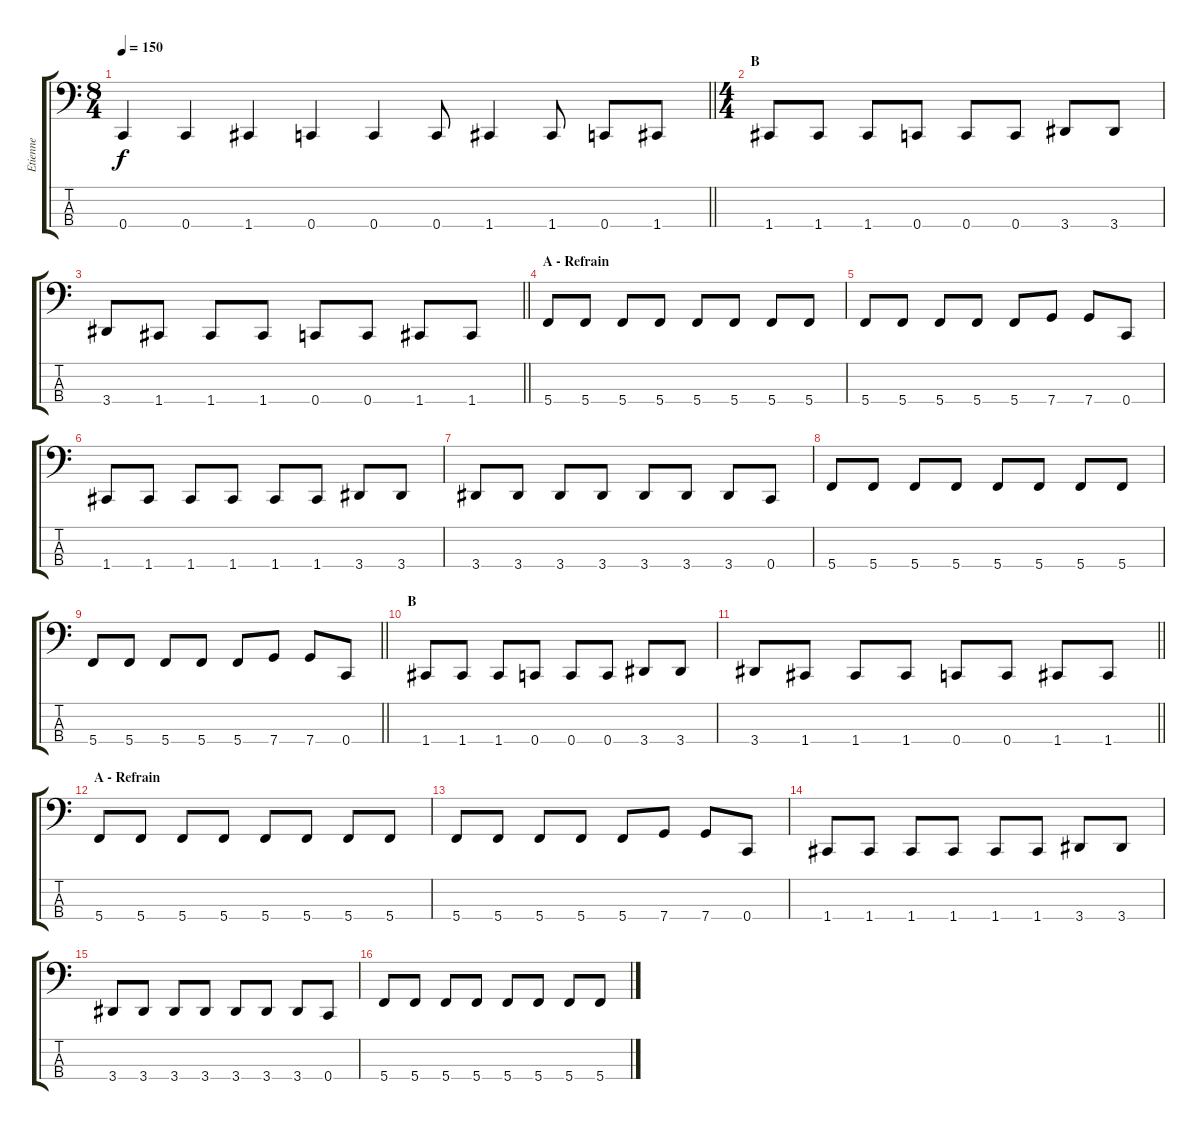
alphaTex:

\track ("Etienne" "Etienne") {instrument electricbassfinger}
\staff {score tabs}
\tuning (F2 C2 G1 C1) {hide}
\ts (8 4)
\tempo 150
\clef f4
\barLineRight lightlight
\ks c
0.4.4{dy f} 0.4.4 1.4.4 0.4.4 0.4.4 0.4.8 1.4.4 1.4.8 0.4.8 1.4.8 |
\ts (4 4)
\section ("" "B")
1.4.8 1.4.8 1.4.8 0.4.8 0.4.8 0.4.8 3.4.8 3.4.8 |
\barLineRight lightlight
3.4.8 1.4.8 1.4.8 1.4.8 0.4.8 0.4.8 1.4.8 1.4.8 |
\section ("" "A - Refrain")
5.4.8 5.4.8 5.4.8 5.4.8 5.4.8 5.4.8 5.4.8 5.4.8 |
5.4.8 5.4.8 5.4.8 5.4.8 5.4.8 7.4.8 7.4.8 0.4.8 |
1.4.8 1.4.8 1.4.8 1.4.8 1.4.8 1.4.8 3.4.8 3.4.8 |
3.4.8 3.4.8 3.4.8 3.4.8 3.4.8 3.4.8 3.4.8 0.4.8 |
5.4.8 5.4.8 5.4.8 5.4.8 5.4.8 5.4.8 5.4.8 5.4.8 |
\barLineRight lightlight
5.4.8 5.4.8 5.4.8 5.4.8 5.4.8 7.4.8 7.4.8 0.4.8 |
\section ("" "B")
1.4.8 1.4.8 1.4.8 0.4.8 0.4.8 0.4.8 3.4.8 3.4.8 |
\barLineRight lightlight
3.4.8 1.4.8 1.4.8 1.4.8 0.4.8 0.4.8 1.4.8 1.4.8 |
\section ("" "A - Refrain")
5.4.8 5.4.8 5.4.8 5.4.8 5.4.8 5.4.8 5.4.8 5.4.8 |
5.4.8 5.4.8 5.4.8 5.4.8 5.4.8 7.4.8 7.4.8 0.4.8 |
1.4.8 1.4.8 1.4.8 1.4.8 1.4.8 1.4.8 3.4.8 3.4.8 |
3.4.8 3.4.8 3.4.8 3.4.8 3.4.8 3.4.8 3.4.8 0.4.8 |
5.4.8 5.4.8 5.4.8 5.4.8 5.4.8 5.4.8 5.4.8 5.4.8
